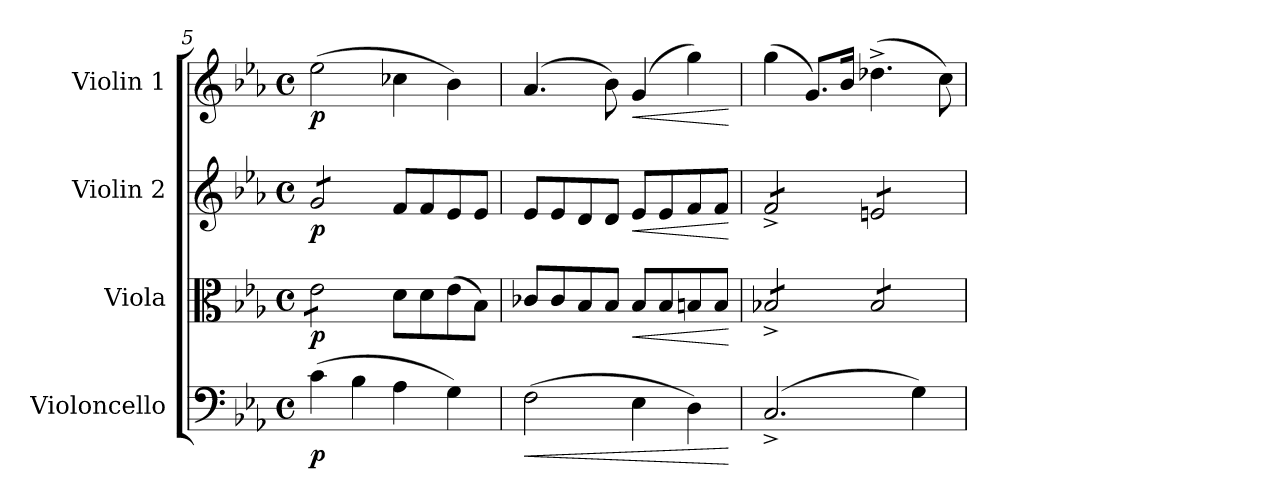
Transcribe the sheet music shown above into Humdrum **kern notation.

**kern	**dynam	**kern	**dynam	**kern	**dynam	**kern	**dynam
*part4	*part4	*part3	*part3	*part2	*part2	*part1	*part1
*staff4	*staff4	*staff3	*staff3	*staff2	*staff2	*staff1	*staff1
*I"Violoncello	*	*I"Viola	*	*I"Violin 2	*	*I"Violin 1	*
*I'Vc	*	*I'Vla	*	*I'Vln	*	*I'Vln	*
*clefF4	*	*clefC3	*	*clefG2	*	*clefG2	*
*k[b-e-a-]	*	*k[b-e-a-]	*	*k[b-e-a-]	*	*k[b-e-a-]	*
*M4/4	*	*M4/4	*	*M4/4	*	*M4/4	*
*met(c)	*	*met(c)	*	*met(c)	*	*met(c)	*
=5	=5	=5	=5	=5	=5	=5	=5
!	!LO:DY:b	!	!LO:DY:b	!	!LO:DY:b	!	!LO:DY:b
*	*	*tremolo	*	*	*	*	*
*	*	*	*	*tremolo	*	*	*
(4c\	p	8e-\L	p	8g/L	p	(2ee-\	p
.	.	8e-\	.	8g/	.	.	.
4B-\	.	8e-\	.	8g/	.	.	.
.	.	8e-\J	.	8g/J	.	.	.
*	*	*	*	*Xtremolo	*	*	*
*	*	*Xtremolo	*	*	*	*	*
4A-\	.	8d\L	.	8f/L	.	4cc-X\	.
.	.	8d\	.	8f/	.	.	.
4G\)	.	(8e-\	.	8e-/	.	4b-\)	.
.	.	8B-\J)	.	8e-/J	.	.	.
!!LO:LB:g=z
=6	=6	=6	=6	=6	=6	=6	=6
!	!LO:HP:b	!	!	!	!	!	!
(2F\	<	8c-X/L	.	8e-/L	.	(4.a-/	.
.	.	8c-/	.	8e-/	.	.	.
.	.	8B-/	.	8d/	.	.	.
.	.	8B-/J	.	8d/J	.	8b-\)	.
!	!	!	!LO:HP:b	!	!LO:HP:b	!	!LO:HP:b
4E-\	.	8B-/L	<	8e-/L	<	(4g/	<
.	.	8B-/	.	8e-/	.	.	.
4D\)	.	8Bn/	.	8f/	.	4gg\)	.
.	.	8B/J	.	8f/J	.	.	.
.	[	.	[	.	[	.	[
=7	=7	=7	=7	=7	=7	=7	=7
*	*	*tremolo	*	*	*	*	*
*	*	*	*	*tremolo	*	*	*
(2.C^/	.	8B-X^/L	.	8f^/L	.	(>4gg\	.
.	.	8B-X^/	.	8f^/	.	.	.
.	.	8B-X^/	.	8f^/	.	8.g/L)	.
.	.	8B-X^/J	.	8f^/J	.	.	.
.	.	.	.	.	.	16b-/Jk	.
.	.	8B-/L	.	8en/L	.	(>4.dd-X^\	.
.	.	8B-/	.	8en/	.	.	.
4G\)	.	8B-/	.	8en/	.	.	.
.	.	8B-/J	.	8en/J	.	8cc\)	.
*	*	*	*	*Xtremolo	*	*	*
*	*	*Xtremolo	*	*	*	*	*
=	=	=	=	=	=	=	=
*-	*-	*-	*-	*-	*-	*-	*-
